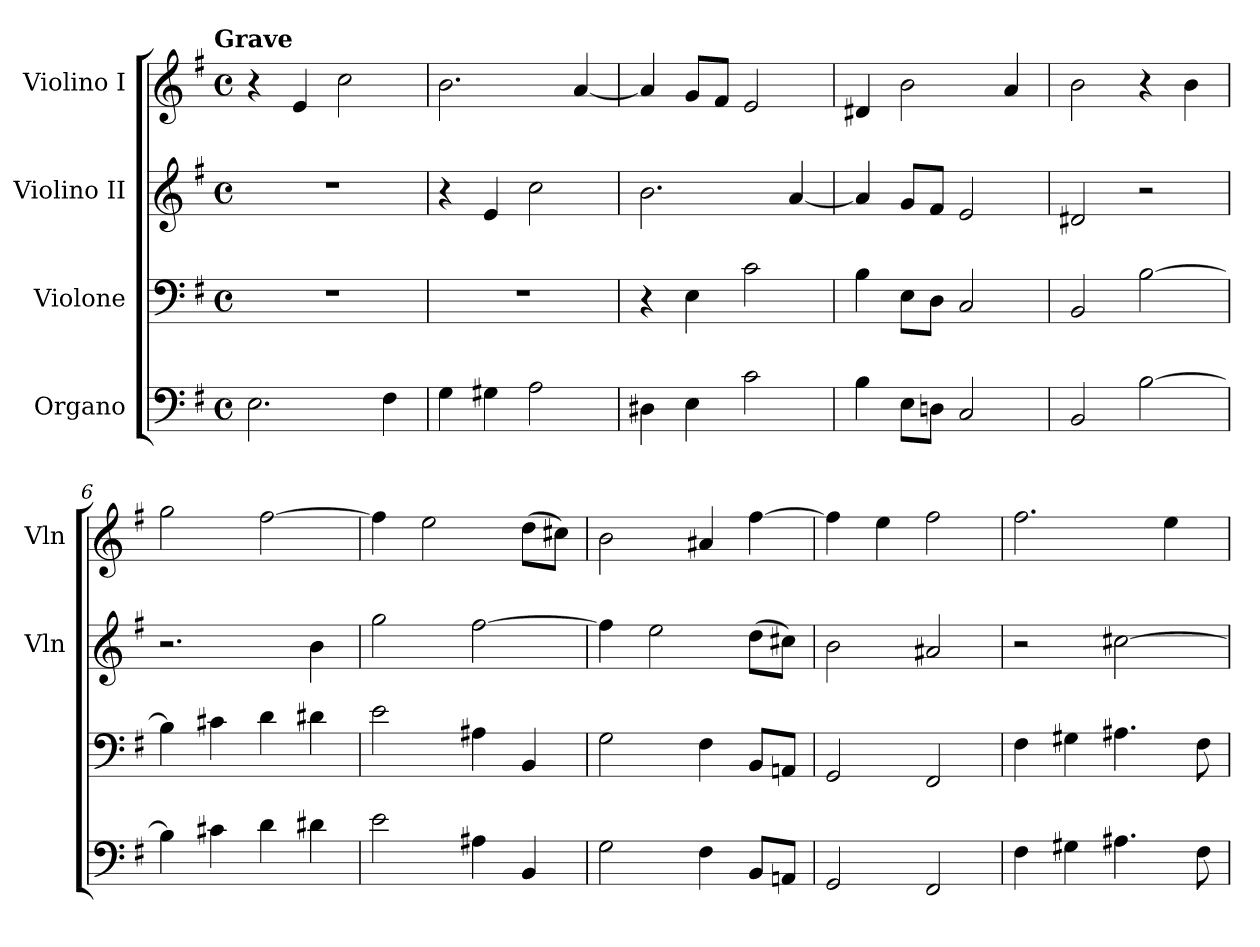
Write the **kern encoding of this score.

**kern	**kern	**kern	**kern
*part4	*part3	*part2	*part1
*staff4	*staff3	*staff2	*staff1
*I"Organo	*I"Violone	*I"Violino II	*I"Violino I
*	*	*I'Vln	*I'Vln
*clefF4	*clefF4	*clefG2	*clefG2
*k[f#]	*k[f#]	*k[f#]	*k[f#]
*e:	*e:	*e:	*e:
!!LO:TX:omd:t=Grave
*M4/4	*M4/4	*M4/4	*M4/4
*met(c)	*met(c)	*met(c)	*met(c)
*MM40	*MM40	*MM40	*MM40
=1	=1	=1	=1
2.E	1r	1r	4r
.	.	.	4e
.	.	.	2cc
4F#	.	.	.
=2	=2	=2	=2
4G	1r	4r	2.b
4G#X	.	4e	.
2A	.	2cc	.
.	.	.	[4a
=3	=3	=3	=3
4D#X	4r	2.b	4a]
4E	4E	.	8gL
.	.	.	8f#J
2c	2c	.	2e
.	.	[4a	.
=4	=4	=4	=4
4B	4B	4a]	4d#X
8EL	8EL	8gL	2b
8DnJ	8DJ	8f#J	.
2C	2C	2e	.
.	.	.	4a
=5	=5	=5	=5
2BB	2BB	2d#X	2b
[2B	[2B	2r	4r
.	.	.	4b
=6	=6	=6	=6
4B]	4B]	2.r	2gg
4c#X	4c#X	.	.
4d	4d	.	[2ff#
4d#X	4d#X	4b	.
=7	=7	=7	=7
2e	2e	2gg	4ff#]
.	.	.	2ee
4A#X	4A#X	[2ff#	.
4BB	4BB	.	(8ddL
.	.	.	8cc#XJ)
=8	=8	=8	=8
2G	2G	4ff#]	2b
.	.	2ee	.
4F#	4F#	.	4a#X
8BBL	8BBL	(8ddL	[4ff#
8AAnJ	8AAnJ	8cc#XJ)	.
=9	=9	=9	=9
2GG	2GG	2b	4ff#]
.	.	.	4ee
2FF#	2FF#	2a#X	2ff#
=10	=10	=10	=10
4F#	4F#	2r	2.ff#
4G#X	4G#X	.	.
4.A#X	4.A#X	[2cc#X	.
.	.	.	4ee
8F#	8F#	.	.
=	=	=	=
*-	*-	*-	*-
